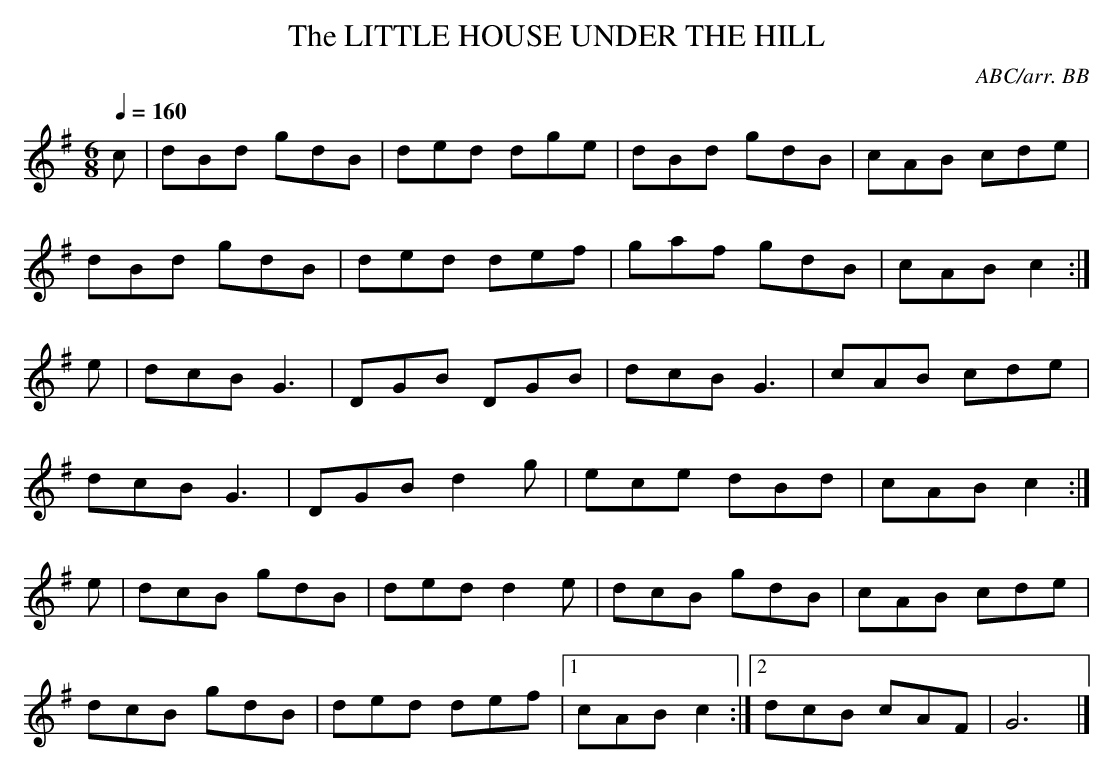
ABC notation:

X:1
T:LITTLE HOUSE UNDER THE HILL, The
C:ABC/arr. BB
L:1/8
M:6/8
Q:1/4=160
K:G
c|dBd gdB|ded dge|dBd gdB|cAB cde|
dBd gdB|ded def|gaf gdB|cAB c2:|
e|dcB G3|DGB DGB|dcB G3|cAB cde|
dcB G3|DGB d2g|ece dBd|cAB c2:|
e|dcB gdB|ded d2e|dcB gdB|cAB cde|
dcB gdB|ded def|1 cAB c2:|2 dcB cAF|G6|]
